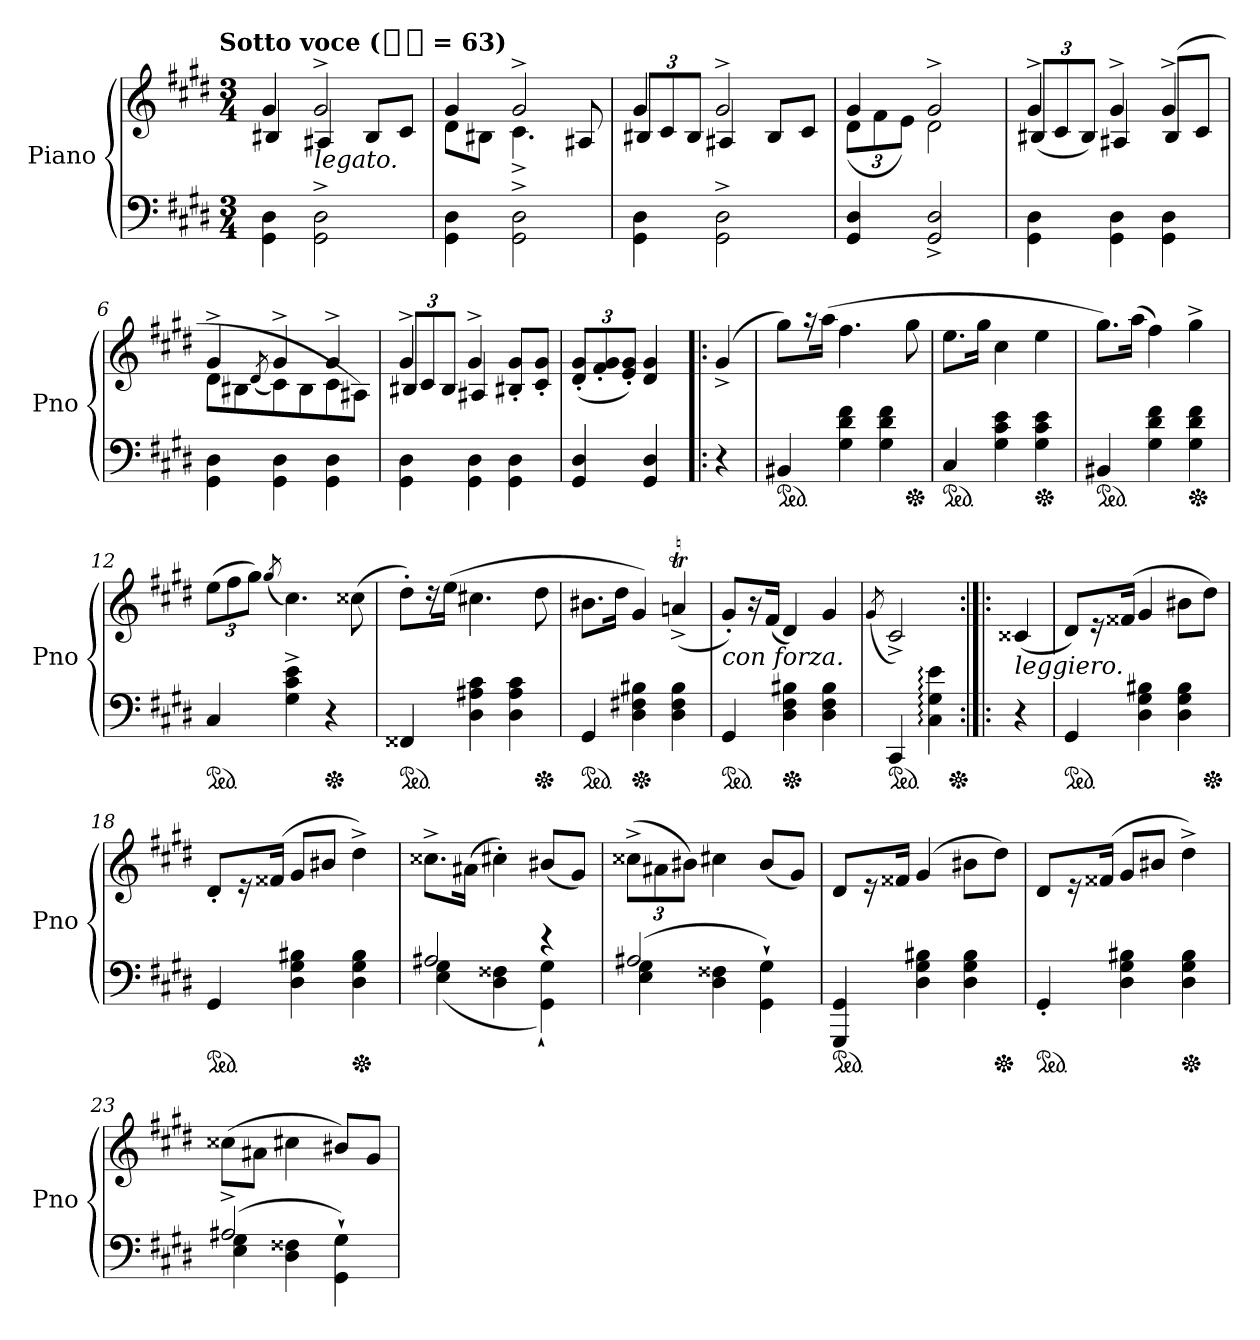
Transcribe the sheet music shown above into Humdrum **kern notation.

**kern	**kern
*part1	*part1
*staff2	*staff1
*I"Piano	*
*I'Pno	*
*clefF4	*clefG2
*k[f#c#g#d#]	*k[f#c#g#d#]
*c#:	*c#:
!!LO:TX:omd:t=Sotto voce ([half-dot] = 63)
*M3/4	*M3/4
*MM189	*MM189
=1	=1
*	*^
4GG#\ 4D#\	4g#	4B#X/
!	!LO:TX:b:i:t=legato.	!
2GG#^<\ 2D#^<\	2g#^>	4A#X/
.	.	8B#/L
.	.	8c#/J
=2	=2	=2
4GG#\ 4D#\	4g#	8d#L
.	.	8B#XJ
2GG#^\ 2D#^\	2g#^	4.c#^
.	.	8A#X/
=3	=3	=3
4GG#\ 4D#\	4g#	12B#X/L
.	.	12c#/
.	.	12B#/J
2GG#^<\ 2D#^<\	2g#^>	4A#X/
.	.	8B#/L
.	.	8c#/J
=4	=4	=4
4GG# 4D#	4g#	(12d#L
.	.	12f#
.	.	12eJ)
2GG#^ 2D#^	2g#^	2d#
=5	=5	=5
4GG#\ 4D#\	4g#^>	(12B#X/L
.	.	12c#/
.	.	12B#/J)
4GG#\ 4D#\	4g#^>	4A#X/
4GG#\ 4D#\	4g#^>	(8B#/L
.	.	8c#/J
=6	=6	=6
4GG#\ 4D#\	4g#^	8d#L
.	.	8B#X
.	.	(8qd#
4GG#\ 4D#\	4g#^	8c#)
.	.	8B#
4GG#\ 4D#\	4g#^	8c#
.	.	8A#XJ)
=7	=7	=7
4GG#\ 4D#\	4g#^>	12B#X/L
.	.	12c#/
.	.	12B#/J
4GG#\ 4D#\	4g#^>	4A#X/
4GG#\ 4D#\	8B#X' 8g#'L	4ryy
.	8c#' 8g#'J	.
*	*v	*v
=8	=8
4GG# 4D#	(12d#' 12g#'L
.	12f#' 12g#'
.	12e' 12g#'J)
4GG# 4D#	4d# 4g#
=!|:	=!|:
4r	(4g#^>
=9	=9
*ped	*
4BB#X	8gg#L)
.	16r
.	(16aaJk
4G# 4d# 4f#	4.ff#
4G# 4d# 4f#	.
*Xped	*
.	8gg#
=10	=10
*ped	*
4C#	8.eeL
.	16gg#Jk
4G# 4c# 4e	4cc#
*Xped	*
4G# 4c# 4e	4ee
=11	=11
*ped	*
4BB#X	8.gg#L)
.	(16aaJk
4G# 4d# 4f#	4ff#)
*Xped	*
4G# 4d# 4f#	4gg#^
=12	=12
*ped	*
4C#	(12eeL
.	12ff#
.	12gg#J)
.	(8qgg#
4G#^ 4c#^ 4e^	4.cc#)
*Xped	*
4r	.
.	(8cc##X
=13	=13
*ped	*
4FF##X	8dd#'L)
.	16r
.	(16eeJk
4D# 4A#X 4c#	4.cc#X
4D# 4A# 4c#	.
*Xped	*
.	8dd#
=14	=14
*ped	*
4GG#	8.b#XL
.	16dd#Jk
*Xped	*
4D# 4F#X 4B#X	4g#)
4D# 4F# 4B#	(4anT^
=15	=15
!	!LO:TX:b:i:t=con forza.
*ped	*
4GG#	8g#'L)
.	16r
.	(16f#Jk
*Xped	*
4D# 4F# 4B#X	4d#)
4D# 4F# 4B#	4g#
=16	=16
.	(8qg#
*ped	*
4CC#	2c#^)
4C#: 4G#: 4e:	.
*Xped	*
=:|!|:	=:|!|:
!	!LO:TX:b:i:t=leggiero.
4r	(4c##X
=17	=17
*ped	*
4GG#	8d#L)
.	16r
.	(16f##XJk
4D# 4G# 4B#X	4g#
4D# 4G# 4B#	8b#XL
*Xped	*
.	8dd#J)
=18	=18
*ped	*
4GG#	8d#'L
.	16r
.	(16f##XJk
4D# 4G# 4B#X	8g#L
.	8b#XJ
*Xped	*
4D# 4G# 4B#	4dd#^)
=19	=19
*^	*
2A#X	(4E 4G#	8.cc##X^L
.	.	(16a#XJk
.	4D# 4F##X	4cc#X')
4r	4GG#` 4G#`)	(8b#XL
.	.	8g#J)
=20	=20	=20
(2A#X	4E 4G#	(12cc##X^L
.	.	12a#X
.	.	12b#XJ)
.	4D# 4F##X	4cc#X
4ryy	4GG#`\ 4G#`\)	(8b#L
.	.	8g#J)
*v	*v	*
=21	=21
*ped	*
4GGG# 4GG#	8d#L
.	16r
.	16f##XJk
4D# 4G# 4B#X	(4g#
4D# 4G# 4B#	8b#XL
*Xped	*
.	8dd#J)
=22	=22
*ped	*
4GG#'	8d#L
.	16r
.	(16f##XJk
4D# 4G# 4B#X	8g#L
.	8b#XJ
*Xped	*
4D# 4G# 4B#	4dd#^)
=23	=23
*^	*
(2A#X^	4E 4G#	(8cc##XL
.	.	8a#XJ
.	4D# 4F##X	4cc#X
4ryy	4GG#`\ 4G#`\)	8b#XL)
.	.	8g#J
*v	*v	*
=	=
*-	*-
